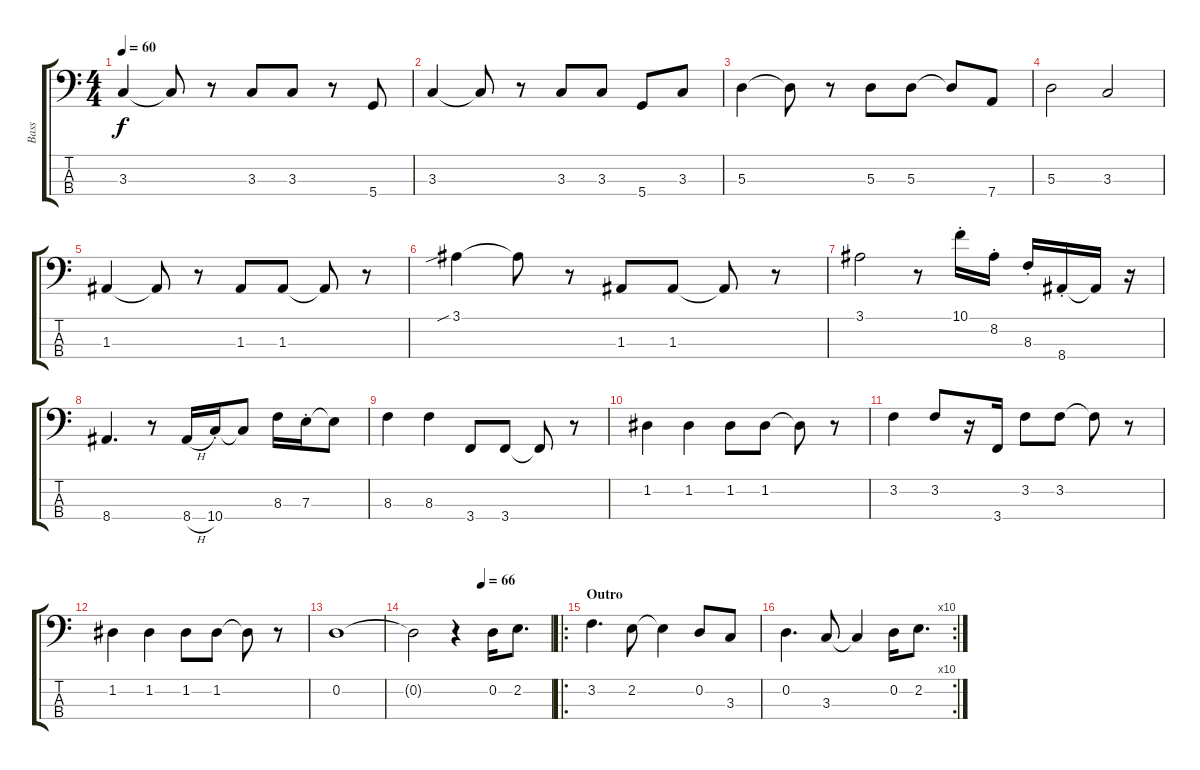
\track ("Bass" "Bass") {instrument electricbasspick}
\staff {score tabs}
\tuning (G2 D2 A1 D1) {hide}
\ts (4 4)
\tempo 60
\clef f4
\ks c
3.3.4{dy f} 3.3{t}.8 r.8 3.3.8 3.3.8 r.8 5.4.8 |
3.3.4 3.3{t}.8 r.8 3.3.8 3.3.8 5.4.8 3.3.8 |
5.3.4 5.3{t}.8 r.8 5.3.8 5.3.8 5.3{t}.8 7.4.8 |
5.3.2 3.3.2 |
1.3.4 1.3{t}.8 r.8 1.3.8 1.3.8 1.3{t}.8 r.8 |
3.1{sib}.4 3.1{t}.8 r.8 1.3.8 1.3.8 1.3{t}.8 r.8 |
3.1.2 r.8 10.1{st}.16 8.2{st}.16 8.3{st}.16 8.4{st}.16 8.4{t}.16 r.16 |
8.4.4{d} r.8 8.4{h}.16 10.4{st}.16 10.4{t}.8 8.3.16 7.3{st}.16 7.3{t}.8 |
8.3.4 8.3.4 3.4.8 3.4.8 3.4{t}.8 r.8 |
1.2.4 1.2.4 1.2.8 1.2.8 1.2{t}.8 r.8 |
3.2.4 3.2.8 r.16 3.4.16 3.2.8 3.2.8 3.2{t}.8 r.8 |
1.2.4 1.2.4 1.2.8 1.2.8 1.2{t}.8 r.8 |
0.2.1 |
\tempo (66 0.5)
0.2{t}.2 r.4 0.2.16 2.2.8{d} |
\ro
\section ("" "Outro")
3.2.4{d} 2.2.8 2.2{t}.4 0.2.8 3.3.8 |
\rc 10
0.2.4{d} 3.3.8 3.3{t}.4 0.2.16 2.2.8{d}
